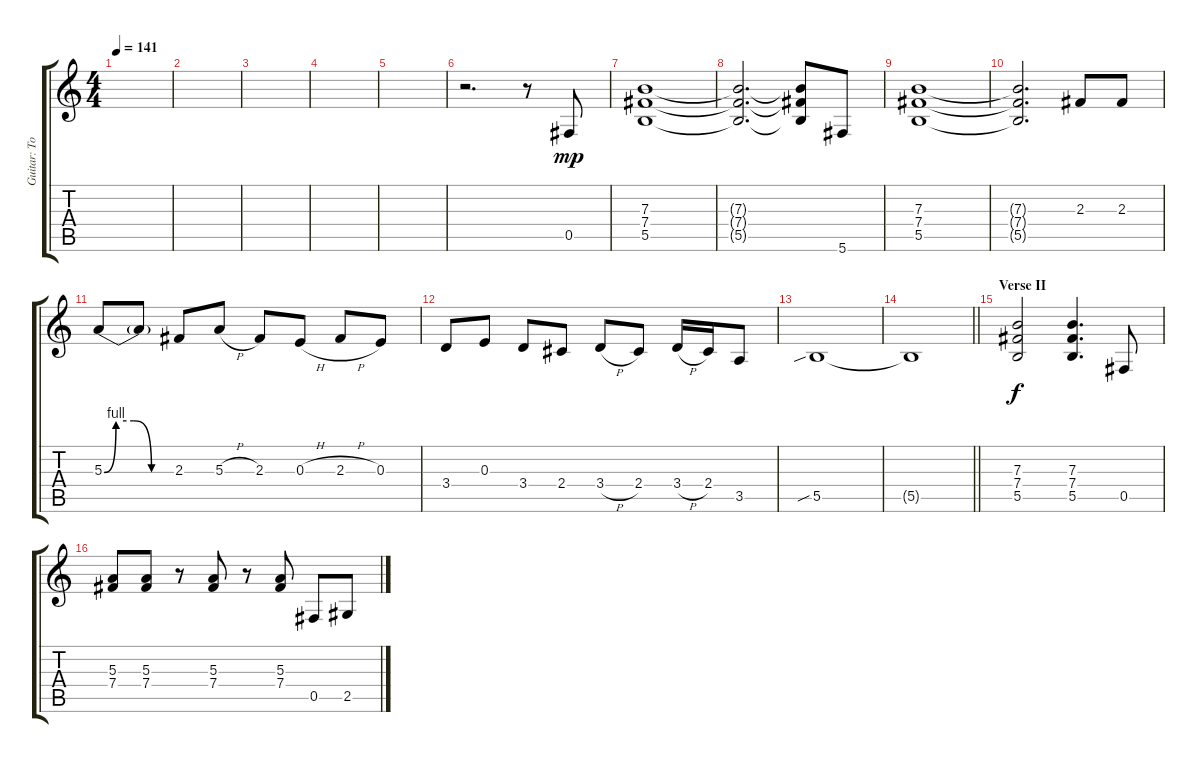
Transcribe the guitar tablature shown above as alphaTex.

\track ("Guitar: Tony" "Guitar: To") {instrument distortionguitar}
\staff {score tabs}
\tuning (Db4 Ab3 E3 B2 Gb2 Db2) {hide}
\ts (4 4)
\tempo 141
\clef g2
\ks c
|
|
|
|
|
r.2{d} r.8 0.5.8{dy mp} |
(7.3 7.4 5.5).1 |
(7.3{t} 7.4{t} 5.5{t}).2{d} (7.3{t} 7.4{t} 5.5{t}).8 5.6.8 |
(7.3 7.4 5.5).1 |
(7.3{t} 7.4{t} 5.5{t}).2{d} 2.3.8 2.3.8 |
5.3{be (custom 0 0 10 4 25 4 40 0 60 0)}.8 5.3{t}.8 2.3.8 5.3{h}.8 2.3.8 0.3{h}.8 2.3{h}.8 0.3.8 |
3.4.8 0.3.8 3.4.8 2.4.8 3.4{h}.8 2.4.8 3.4{h}.16 2.4.16 3.5.8 |
5.5{sib}.1 |
\barLineRight lightlight
5.5{t}.1 |
\section ("" "Verse II")
(7.3 7.4 5.5).2{dy f} (7.3 7.4 5.5).4{d} 0.5.8 |
(5.3 7.4).8 (5.3 7.4).8 r.8 (5.3 7.4).8 r.8 (5.3 7.4).8 0.5.8 2.5.8
